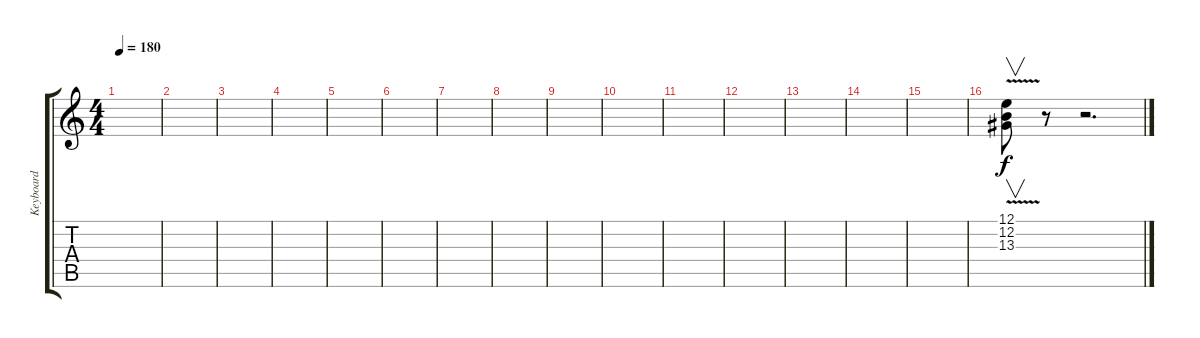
\track ("Keyboard" "Keyboard") {instrument lead1square}
\staff {score tabs}
\tuning (E4 B3 G3 D3 A2 E2) {hide}
\ts (4 4)
\tempo 180
\clef g2
\ks c
|
|
|
|
|
|
|
|
|
|
|
|
|
|
|
(12.1{v} 12.2{v} 13.3{v}).8{v volume 10 instrument fx3crystal} r.8 r.2{d}
